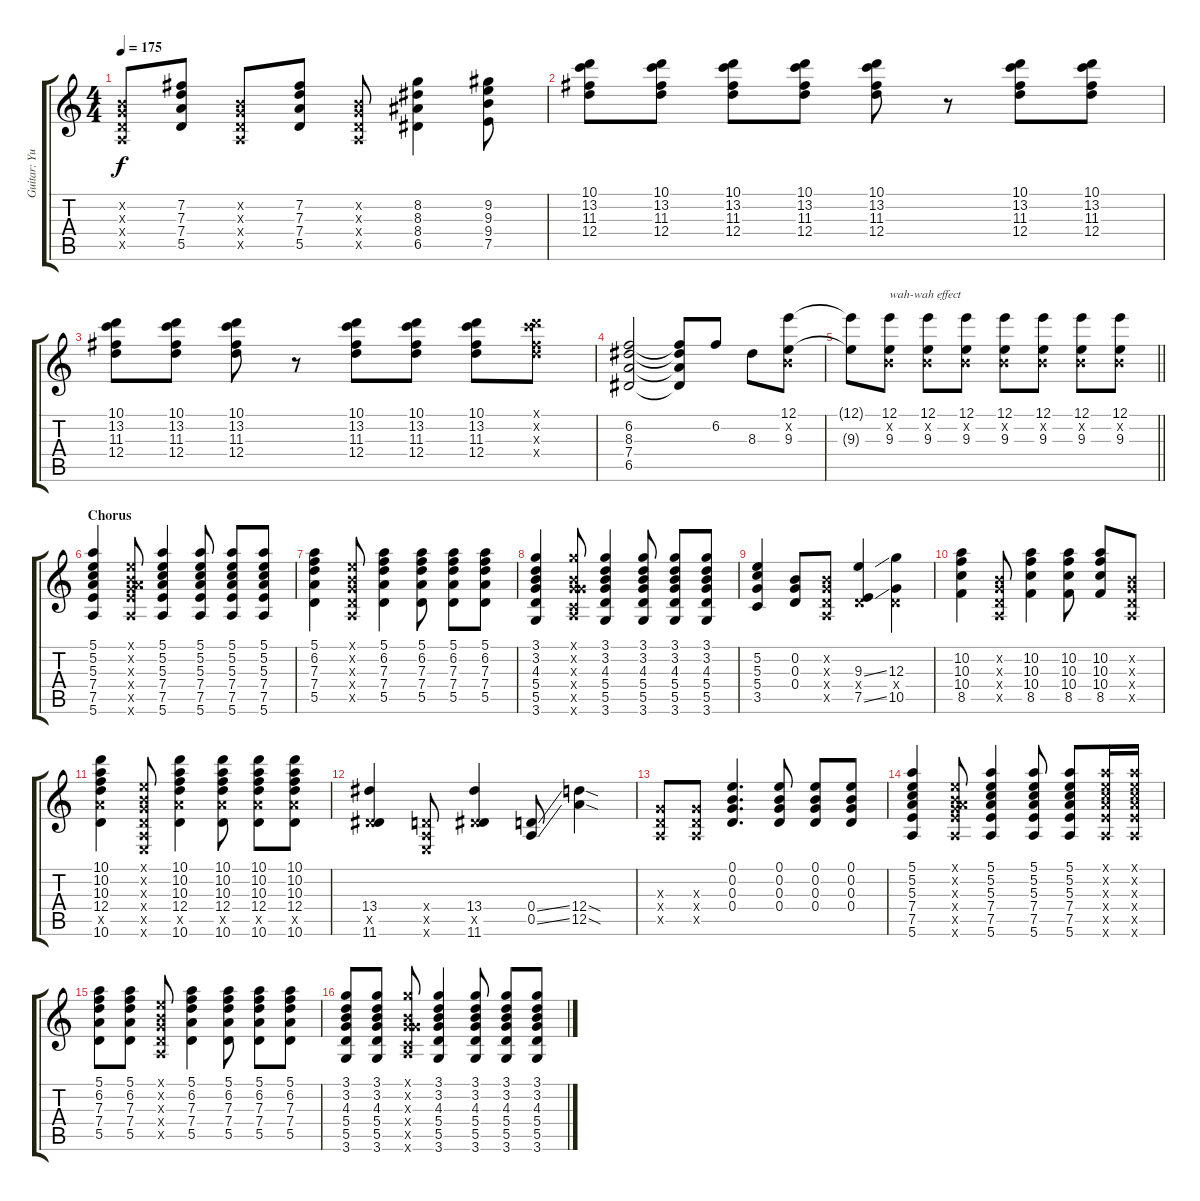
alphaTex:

\track ("Guitar: Yui Hirasawa" "Guitar: Yu") {instrument electricguitarclean}
\staff {score tabs}
\tuning (E4 B3 G3 D3 A2 E2) {hide}
\ts (4 4)
\tempo 175
\clef g2
\ks c
(0.2{x} 0.3{x} 0.4{x} 0.5{x}).8{dy f} (7.2 7.3 7.4 5.5).8 (0.2{x} 0.3{x} 0.4{x} 0.5{x}).8 (7.2 7.3 7.4 5.5).8 (0.2{x} 0.3{x} 0.4{x} 0.5{x}).8 (8.2 8.3 8.4 6.5).4 (9.2 9.3 9.4 7.5).8 |
(10.1 13.2 11.3 12.4).8 (10.1 13.2 11.3 12.4).8 (10.1 13.2 11.3 12.4).8 (10.1 13.2 11.3 12.4).8 (10.1 13.2 11.3 12.4).8 r.8 (10.1 13.2 11.3 12.4).8 (10.1 13.2 11.3 12.4).8 |
(10.1 13.2 11.3 12.4).8 (10.1 13.2 11.3 12.4).8 (10.1 13.2 11.3 12.4).8 r.8 (10.1 13.2 11.3 12.4).8 (10.1 13.2 11.3 12.4).8 (10.1 13.2 11.3 12.4).8 (10.1{x} 13.2{x} 11.3{x} 12.4{x}).8 |
(6.2 8.3 7.4 6.5).2 (6.2{t} 8.3{t} 7.4{t} 6.5{t}).8 6.2.8 8.3.8 (12.1 0.2{x} 9.3).8 |
\barLineRight lightlight
(12.1{t} 9.3{t}).8 (12.1 0.2{x} 9.3).8{txt "wah-wah effect"} (12.1 0.2{x} 9.3).8 (12.1 0.2{x} 9.3).8 (12.1 0.2{x} 9.3).8 (12.1 0.2{x} 9.3).8 (12.1 0.2{x} 9.3).8 (12.1 0.2{x} 9.3).8 |
\section ("" "Chorus")
(5.1 5.2 5.3 7.4 7.5 5.6).4 (0.1{x} 0.2{x} 0.3{x} 7.4{x} 7.5{x} 5.6{x}).8 (5.1 5.2 5.3 7.4 7.5 5.6).4 (5.1 5.2 5.3 7.4 7.5 5.6).8 (5.1 5.2 5.3 7.4 7.5 5.6).8 (5.1 5.2 5.3 7.4 7.5 5.6).8 |
(5.1 6.2 7.3 7.4 5.5).4 (0.1{x} 0.2{x} 0.3{x} 0.4{x} 0.5{x}).8 (5.1 6.2 7.3 7.4 5.5).4 (5.1 6.2 7.3 7.4 5.5).8 (5.1 6.2 7.3 7.4 5.5).8 (5.1 6.2 7.3 7.4 5.5).8 |
(3.1 3.2 4.3 5.4 5.5 3.6).4 (3.1{x} 0.2{x} 0.3{x} 5.4{x} 3.5{x} 5.6{x}).8 (3.1 3.2 4.3 5.4 5.5 3.6).4 (3.1 3.2 4.3 5.4 5.5 3.6).8 (3.1 3.2 4.3 5.4 5.5 3.6).8 (3.1 3.2 4.3 5.4 5.5 3.6).8 |
(5.2 5.3 5.4 3.5).4 (0.2 0.3 0.4).8 (0.2{x} 0.3{x} 0.4{x} 0.5{x}).8 (9.3{ss} 0.4{x} 7.5{ss}).4 (12.3 0.4{x} 10.5).4 |
(10.2 10.3 10.4 8.5).4 (0.2{x} 0.3{x} 0.4{x} 0.5{x}).8 (10.2 10.3 10.4 8.5).4 (10.2 10.3 10.4 8.5).8 (10.2 10.3 10.4 8.5).8 (0.2{x} 0.3{x} 0.4{x} 0.5{x}).8 |
(10.1 10.2 10.3 12.4 12.5{x} 10.6).4 (0.1{x} 0.2{x} 0.3{x} 0.4{x} 0.5{x} 0.6{x}).8 (10.1 10.2 10.3 12.4 12.5{x} 10.6).4 (10.1 10.2 10.3 12.4 12.5{x} 10.6).8 (10.1 10.2 10.3 12.4 12.5{x} 10.6).8 (10.1 10.2 10.3 12.4 12.5{x} 10.6).8 |
(13.4 6.5{x} 11.6).4 (0.4{x} 0.5{x} 0.6{x}).8 (13.4 6.5{x} 11.6).4 (0.4{ss} 0.5{ss}).8 (12.4{sod} 12.5{sod}).4 |
(0.3{x} 0.4{x} 0.5{x}).8 (0.3{x} 0.4{x} 0.5{x}).8 (0.1 0.2 0.3 0.4).4{d} (0.1 0.2 0.3 0.4).8 (0.1 0.2 0.3 0.4).8 (0.1 0.2 0.3 0.4).8 |
(5.1 5.2 5.3 7.4 7.5 5.6).4 (0.1{x} 0.2{x} 0.3{x} 7.4{x} 7.5{x} 5.6{x}).8 (5.1 5.2 5.3 7.4 7.5 5.6).4 (5.1 5.2 5.3 7.4 7.5 5.6).8 (5.1 5.2 5.3 7.4 7.5 5.6).8 (5.1{x} 5.2{x} 5.3{x} 7.4{x} 7.5{x} 5.6{x}).16 (5.1{x} 5.2{x} 5.3{x} 7.4{x} 7.5{x} 5.6{x}).16 |
(5.1 6.2 7.3 7.4 5.5).8 (5.1 6.2 7.3 7.4 5.5).8 (0.1{x} 0.2{x} 0.3{x} 0.4{x} 0.5{x}).8 (5.1 6.2 7.3 7.4 5.5).4 (5.1 6.2 7.3 7.4 5.5).8 (5.1 6.2 7.3 7.4 5.5).8 (5.1 6.2 7.3 7.4 5.5).8 |
(3.1 3.2 4.3 5.4 5.5 3.6).8 (3.1 3.2 4.3 5.4 5.5 3.6).8 (3.1{x} 0.2{x} 0.3{x} 5.4{x} 3.5{x} 5.6{x}).8 (3.1 3.2 4.3 5.4 5.5 3.6).4 (3.1 3.2 4.3 5.4 5.5 3.6).8 (3.1 3.2 4.3 5.4 5.5 3.6).8 (3.1 3.2 4.3 5.4 5.5 3.6).8
